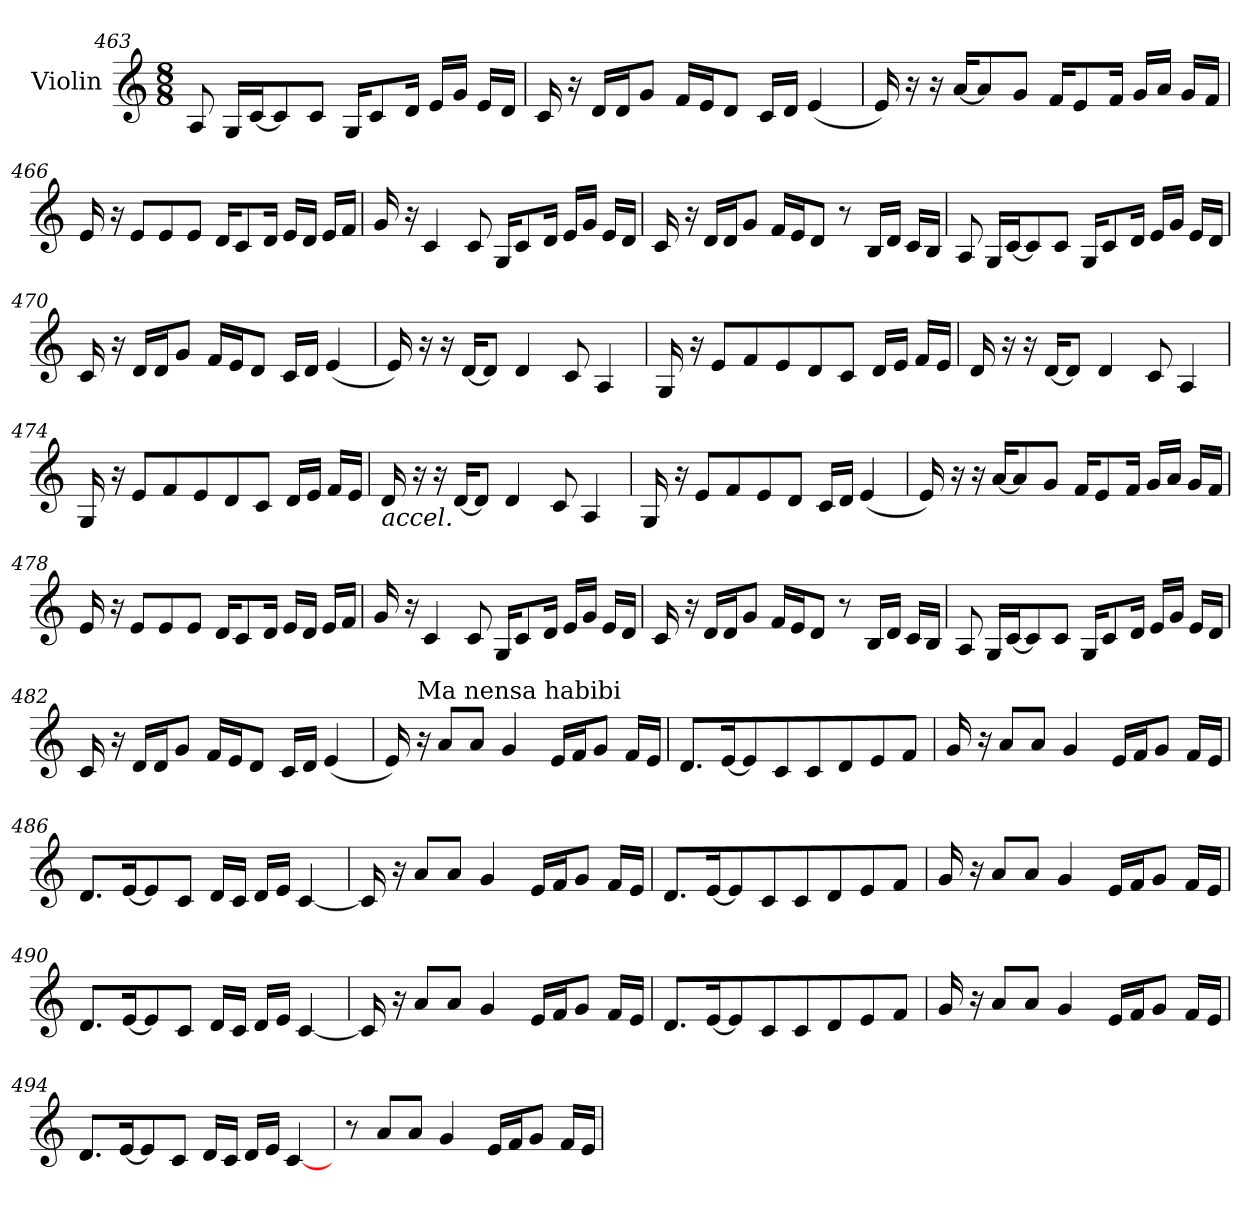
**kern
*part1
*staff1
*I"Violin
*clefG2
*k[]
*M8/8
=463
8A/
16G/LL
[16c/J
8c/]
8c/J
16G/KL
8c/
16d/Jk
16e/LL
16g/JJ
16e/LL
16d/JJ
=464
16c/
16r
16d/LL
16d/J
8g/J
16f/LL
16e/J
8d/J
16c/LL
16d/JJ
(<4e/
!!LO:LB:g=z
=465
16e/)
16r
16r
[16a/KL
8a/]
8g/J
16f/KL
8e/
16f/Jk
16g/LL
16a/JJ
16g/LL
16f/JJ
=466
16e/
16r
8e/L
8e/
8e/J
16d/KL
8c/
16d/Jk
16e/LL
16d/JJ
16e/LL
16f/JJ
=467
16g/
16r
4c/
8c/
16G/KL
8c/
16d/Jk
16e/LL
16g/JJ
16e/LL
16d/JJ
!!LO:LB:g=z
=468
16c/
16r
16d/LL
16d/J
8g/J
16f/LL
16e/J
8d/J
8r
16B/LL
16d/JJ
16c/LL
16B/JJ
=469
8A/
16G/LL
[16c/J
8c/]
8c/J
16G/KL
8c/
16d/Jk
16e/LL
16g/JJ
16e/LL
16d/JJ
=470
16c/
16r
16d/LL
16d/J
8g/J
16f/LL
16e/J
8d/J
16c/LL
16d/JJ
(<4e/
!!LO:LB:g=z
=471
16e/)
16r
16r
[16d/KL
8d/J]
4d/
8c/
4A/
=472
16G/
16r
8e/L
8f/
8e/
8d/
8c/J
16d/LL
16e/JJ
16f/LL
16e/JJ
=473
16d/
16r
16r
[16d/KL
8d/J]
4d/
8c/
4A/
!!LO:PB:g=z
=474
16G/
16r
8e/L
8f/
8e/
8d/
8c/J
16d/LL
16e/JJ
16f/LL
16e/JJ
=475
!LO:TX:b:i:t=accel.
16d/
16r
16r
[16d/KL
8d/J]
4d/
8c/
4A/
=476
16G/
16r
8e/L
8f/
8e/
8d/J
16c/LL
16d/JJ
(<4e/
!!LO:LB:g=z
=477
16e/)
16r
16r
[16a/KL
8a/]
8g/J
16f/KL
8e/
16f/Jk
16g/LL
16a/JJ
16g/LL
16f/JJ
=478
16e/
16r
8e/L
8e/
8e/J
16d/KL
8c/
16d/Jk
16e/LL
16d/JJ
16e/LL
16f/JJ
=479
16g/
16r
4c/
8c/
16G/KL
8c/
16d/Jk
16e/LL
16g/JJ
16e/LL
16d/JJ
!!LO:LB:g=z
=480
16c/
16r
16d/LL
16d/J
8g/J
16f/LL
16e/J
8d/J
8r
16B/LL
16d/JJ
16c/LL
16B/JJ
=481
8A/
16G/LL
[16c/J
8c/]
8c/J
16G/KL
8c/
16d/Jk
16e/LL
16g/JJ
16e/LL
16d/JJ
=482
16c/
16r
16d/LL
16d/J
8g/J
16f/LL
16e/J
8d/J
16c/LL
16d/JJ
(<4e/
!!LO:LB:g=z
=483
*MM80
16e/)
!LO:TX:a:t=Ma nensa habibi
16r
8a/L
8a/J
4g/
16e/LL
16f/J
8g/J
16f/LL
16e/JJ
=484
8.d/L
[16e/K
8e/]
8c/
8c/
8d/
8e/
8f/J
=485
16g/
16r
8a/L
8a/J
4g/
16e/LL
16f/J
8g/J
16f/LL
16e/JJ
!!LO:LB:g=z
=486
8.d/L
[16e/K
8e/]
8c/J
16d/LL
16c/JJ
16d/LL
16e/JJ
[4c/
=487
16c/]
16r
8a/L
8a/J
4g/
16e/LL
16f/J
8g/J
16f/LL
16e/JJ
=488
8.d/L
[16e/K
8e/]
8c/
8c/
8d/
8e/
8f/J
!!LO:LB:g=z
=489
16g/
16r
8a/L
8a/J
4g/
16e/LL
16f/J
8g/J
16f/LL
16e/JJ
=490
8.d/L
[16e/K
8e/]
8c/J
16d/LL
16c/JJ
16d/LL
16e/JJ
[4c/
=491
16c/]
16r
8a/L
8a/J
4g/
16e/LL
16f/J
8g/J
16f/LL
16e/JJ
!!LO:LB:g=z
=492
8.d/L
[16e/K
8e/]
8c/
8c/
8d/
8e/
8f/J
=493
16g/
16r
8a/L
8a/J
4g/
16e/LL
16f/J
8g/J
16f/LL
16e/JJ
=494
8.d/L
[16e/K
8e/]
8c/J
16d/LL
16c/JJ
16d/LL
16e/JJ
[4c/
!!LO:LB:g=z
=495
8r
8a/L
8a/J
4g/
16e/LL
16f/J
8g/J
16f/LL
16e/JJ
=
*-
